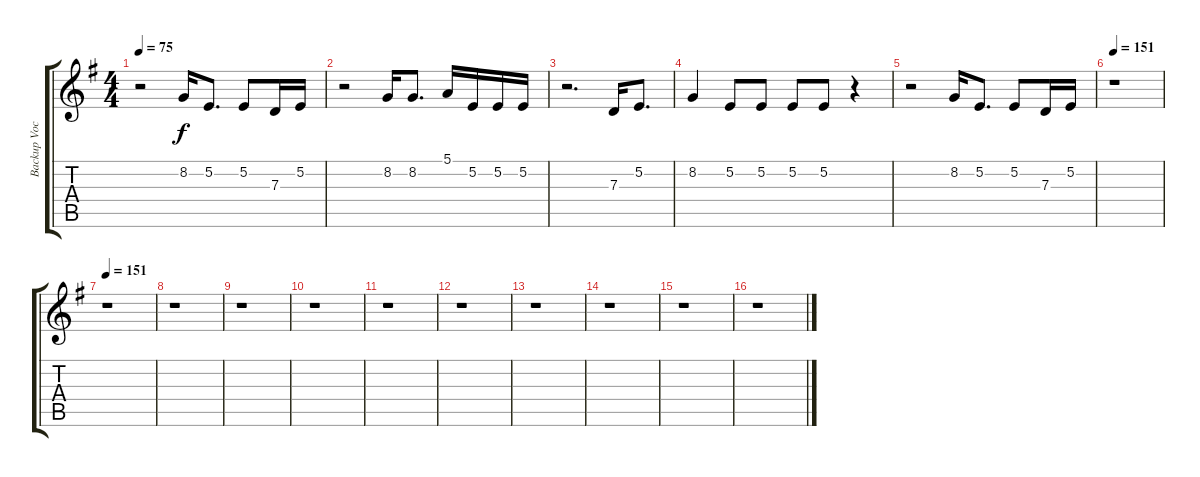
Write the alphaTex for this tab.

\track ("Backup Vocal" "Backup Voc") {instrument choiraahs}
\staff {score tabs}
\tuning (E4 B3 G3 D3 A2 E2) {hide}
\ts (4 4)
\tempo 75
\clef g2
\ks eminor
r.2{dy f} 8.2.16 5.2.8{d} 5.2.8 7.3.16 5.2.16 |
r.2 8.2.16 8.2.8{d} 5.1.16 5.2.16 5.2.16 5.2.16 |
r.2{d} 7.3.16 5.2.8{d} |
8.2.4 5.2.8 5.2.8 5.2.8 5.2.8 r.4 |
r.2 8.2.16 5.2.8{d} 5.2.8 7.3.16 5.2.16 |
\tempo 151
r.1 |
\tempo 151
r.1 |
r.1 |
r.1 |
r.1 |
r.1 |
r.1 |
r.1 |
r.1 |
r.1 |
r.1
